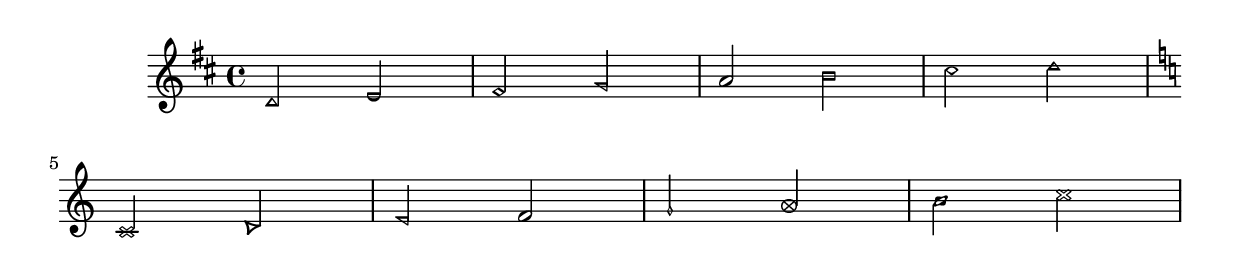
%% DO NOT EDIT this file manually; it is automatically
%% generated from LSR http://lsr.dsi.unimi.it
%% Make any changes in LSR itself, or in Documentation/snippets/new/ ,
%% and then run scripts/auxiliar/makelsr.py
%%
%% This file is in the public domain.
\version "2.12.2"

\header {
  lsrtags = "pitches, editorial-annotations"

%% Translation of GIT committish: fa19277d20f8ab0397c560eb0e7b814bd804ecec
  doctitlees = "Aplicar estilos de cabeza según la nota de la escala"
  texidoces = "
La propiedad @code{shapeNoteStyles} se puede usar para definir varios
estilos de cabezas de nota para cada grado de la escala (según esté
establecido por la armadura o por la propiedad @code{tonic}).  Esta
propiedad requiere un conjunto de símbolos, que pueden ser puramente
arbitrarios (se permiten expresiones geométricas como @code{triangle},
triángulo, @code{cross}, aspas, y @code{xcircle}, círculo con aspas) o
basados en una antigua tradición americana de grabado (ciertos nombres
de nota latinos trambién se permiten).

Dicho esto, para imitar antiguos cancioneros americanos, existen varios
estilos predefinidos de cabezas de nota disponibles a través de
instrucciones de abreviatura como @code{\\aikenHeads} o
@code{\\sacredHarpHeads}.

Este ejemplo muestra distintas formas de obtener cabezas de notas con forma,
y muestra la capacidad de transportar una melodía sin perder la
correspondencia entre las funciones armónicas y los estilos de cabezas de
nota.

"


%% Translation of GIT committish: 0a868be38a775ecb1ef935b079000cebbc64de40
  doctitlede = "Notenkopfstile basierend auf der Tonleiterstufe erstellen"
  texidocde = "
Die @code{shapeNoteStyles}-(NotenFormenStile)-Eigenschaft kann benutzt
werden, um verschiedene Notenstile für jeden Schritt der Tonleiter
zu definieren (vorgegeben von der Tonart oder der @qq{tonic}
(Tonika)-Eigenschaft.  Diese Eigenschaft braucht eine Anzahl von Symbolen,
welche beliebig sein können (geometrische Ausdrücke wie @code{triangle}
(Dreieck), @code{cross} (Kreuz) und @code{xcircle} (X-Kreis) sind erlaubt)
oder basierend auf einer alten amerikanischen Notensatztradition (einige
lateinische Notenbezeichnungen sind auch erlaubt).

Um alte amerikanische Liederbücher zu imitieren, gibt es einige
vordefinierte Notenstile wie etwa @code{\\aikenHeads} (im Stil von Aiken)
oder @code{\\sacredHarpHeads} (im Stil der Sacred Harp-Tradition).

Dieses Beispiel zeigt, wie man unterschiedlich geformte Noten erhält und
eine Melodie transponieren kann, ohne dass das Verhältnis zwischen den
harmonischen Funktionen und dem Notenstil verloren geht.

"

%% Translation of GIT committish: 4ab2514496ac3d88a9f3121a76f890c97cedcf4e
  texidocfr = "
La propriété @code{shapeNoteStyles} permet d'affecter un profil
particulier à chaque degré de la gamme -- à partir de l'armure ou
de la propriété @code{tonic}.  Ses valeurs sont constituées d'une liste
de symboles, qu'il s'agisse de formes géométriques (@code{triangle},
@code{cross}, ou @code{xcircle}) ou basés sur la tradition des graveurs
américains (avec quelques noms de note latins).

LilyPond dispose de deux raccourcis, @code{\\aikenHeads} et
@code{\\sacredHarpHeads}, permettant de reproduire déanciens recueils de
chansons américaines.

L'exemple suivant montre plusieurs manières de profiler les têtes de
note, ainsi que la capacité de trnsposer tout en respectant la fonction
harmonique de chaque note dans la gamme.

"
  doctitlefr = "Profilage des notes selon leur degré dans la gamme"


  texidoc = "
The @code{shapeNoteStyles} property can be used to define various note
head styles for each step of the scale (as set by the key signature or
the @code{tonic} property). This property requires a set of symbols,
which can be purely arbitrary (geometrical expressions such as
@code{triangle}, @code{cross}, and @code{xcircle} are allowed) or based
on old American engraving tradition (some latin note names are also
allowed).

That said, to imitate old American song books, there are several
predefined note head styles available through shortcut commands such as
@code{\\aikenHeads} or @code{\\sacredHarpHeads}.

This example shows different ways to obtain shape note heads, and
demonstrates the ability to transpose a melody without losing the
correspondence between harmonic functions and note head styles.

"
  doctitle = "Applying note head styles depending on the step of the scale"
} % begin verbatim

fragment = {
  \key c \major
  c2 d
  e2 f
  g2 a
  b2 c
}

\new Staff {
  \transpose c d
  \relative c' {
    \set shapeNoteStyles = #'#(do re mi fa
                               #f la ti)
    \fragment
  }

  \break

  \relative c' {
    \set shapeNoteStyles = #'#(cross triangle fa #f
                               mensural xcircle diamond)
    \fragment
  }
}

